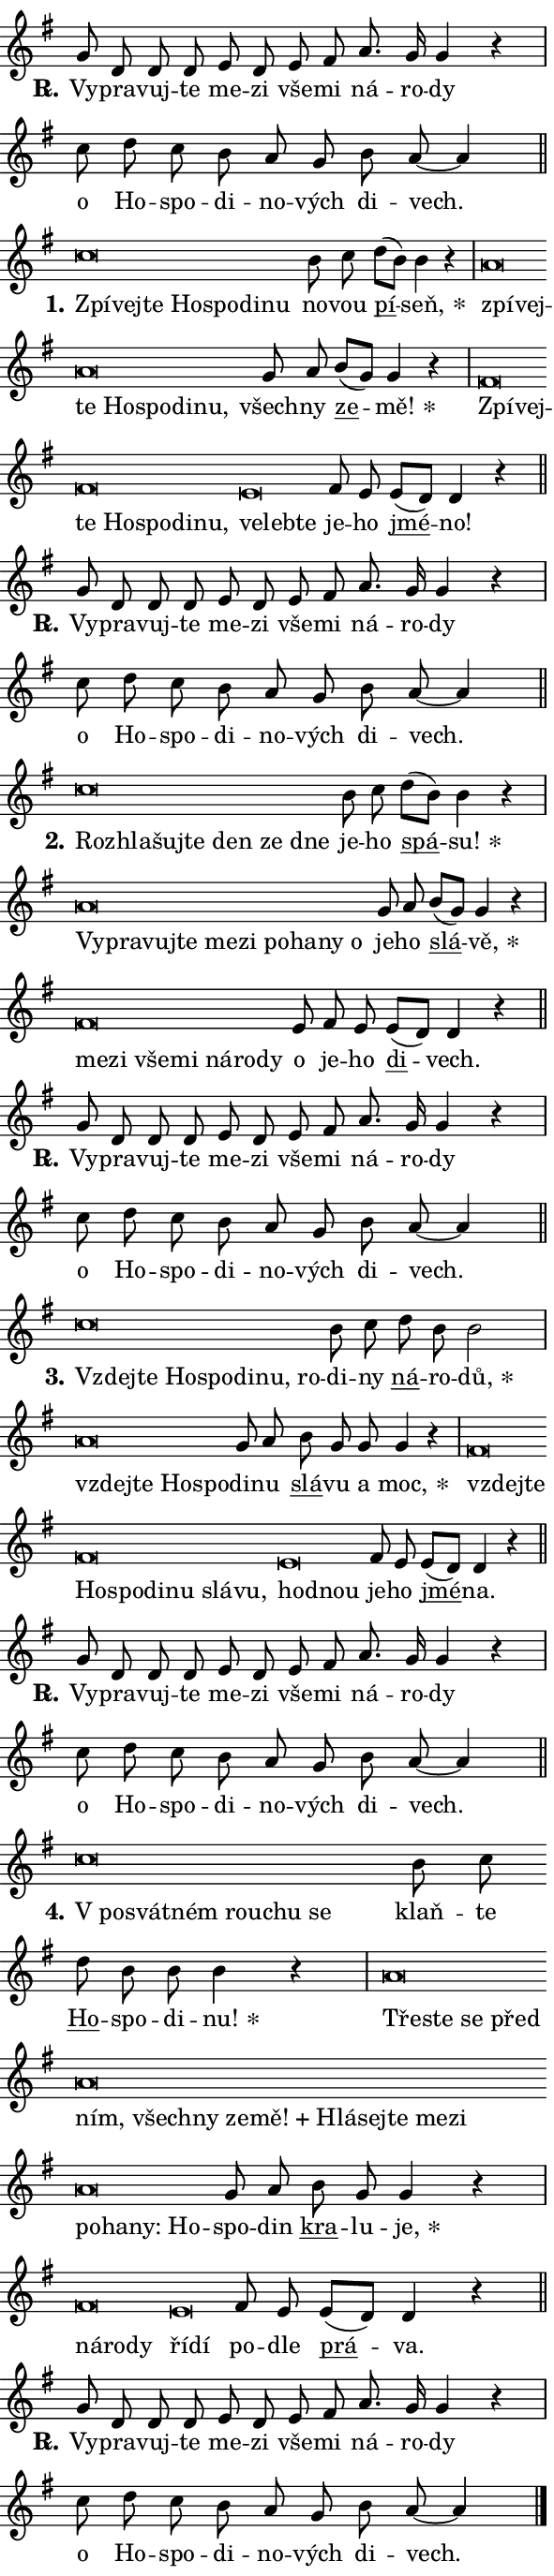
\version "2.24.0"
\header { tagline = "" }
\paper {
  indent = 0\cm
  top-margin = 0\cm
  right-margin = 0.13\cm % to fit lyric hyphens
  bottom-margin = 0\cm
  left-margin = 0\cm
  paper-width = 10\cm
  page-breaking = #ly:one-page-breaking
  system-system-spacing.basic-distance = #11
  score-system-spacing.basic-distance = #11
  ragged-last = ##f
}


%% Author: Thomas Morley
%% https://lists.gnu.org/archive/html/lilypond-user/2020-05/msg00002.html
#(define (line-position grob)
"Returns position of @var[grob} in current system:
   @code{'start}, if at first time-step
   @code{'end}, if at last time-step
   @code{'middle} otherwise
"
  (let* ((col (ly:item-get-column grob))
         (ln (ly:grob-object col 'left-neighbor))
         (rn (ly:grob-object col 'right-neighbor))
         (col-to-check-left (if (ly:grob? ln) ln col))
         (col-to-check-right (if (ly:grob? rn) rn col))
         (break-dir-left
           (and
             (ly:grob-property col-to-check-left 'non-musical #f)
             (ly:item-break-dir col-to-check-left)))
         (break-dir-right
           (and
             (ly:grob-property col-to-check-right 'non-musical #f)
             (ly:item-break-dir col-to-check-right))))
        (cond ((eqv? 1 break-dir-left) 'start)
              ((eqv? -1 break-dir-right) 'end)
              (else 'middle))))

#(define (tranparent-at-line-position vctor)
  (lambda (grob)
  "Relying on @code{line-position} select the relevant enry from @var{vctor}.
Used to determine transparency,"
    (case (line-position grob)
      ((end) (not (vector-ref vctor 0)))
      ((middle) (not (vector-ref vctor 1)))
      ((start) (not (vector-ref vctor 2))))))

noteHeadBreakVisibility =
#(define-music-function (break-visibility)(vector?)
"Makes @code{NoteHead}s transparent relying on @var{break-visibility}"
#{
  \override NoteHead.transparent =
    #(tranparent-at-line-position break-visibility)
#})

#(define delete-ledgers-for-transparent-note-heads
  (lambda (grob)
    "Reads whether a @code{NoteHead} is transparent.
If so this @code{NoteHead} is removed from @code{'note-heads} from
@var{grob}, which is supposed to be @code{LedgerLineSpanner}.
As a result ledgers are not printed for this @code{NoteHead}"
    (let* ((nhds-array (ly:grob-object grob 'note-heads))
           (nhds-list
             (if (ly:grob-array? nhds-array)
                 (ly:grob-array->list nhds-array)
                 '()))
           ;; Relies on the transparent-property being done before
           ;; Staff.LedgerLineSpanner.after-line-breaking is executed.
           ;; This is fragile ...
           (to-keep
             (remove
               (lambda (nhd)
                 (ly:grob-property nhd 'transparent #f))
               nhds-list)))
      ;; TODO find a better method to iterate over grob-arrays, similiar
      ;; to filter/remove etc for lists
      ;; For now rebuilt from scratch
      (set! (ly:grob-object grob 'note-heads)  '())
      (for-each
        (lambda (nhd)
          (ly:pointer-group-interface::add-grob grob 'note-heads nhd))
        to-keep))))

squashNotes = {
  \override NoteHead.X-extent = #'(-0.2 . 0.2)
  \override NoteHead.Y-extent = #'(-0.75 . 0)
  \override NoteHead.stencil =
    #(lambda (grob)
       (let ((pos (ly:grob-property grob 'staff-position)))
         (begin
           (if (< pos -7) (display "ERROR: Lower brevis then expected\n") (display ""))
           (if (<= pos -6) ly:text-interface::print ly:note-head::print))))
}
unSquashNotes = {
  \revert NoteHead.X-extent
  \revert NoteHead.Y-extent
  \revert NoteHead.stencil
}

hideNotes = \noteHeadBreakVisibility #begin-of-line-visible
unHideNotes = \noteHeadBreakVisibility #all-visible

% work-around for resetting accidentals
% https://lilypond.org/doc/v2.23/Documentation/notation/displaying-rhythms#unmetered-music
cadenzaMeasure = {
  \cadenzaOff
  \partial 1024 s1024
  \cadenzaOn
}

#(define-markup-command (accent layout props text) (markup?)
  "Underline accented syllable"
  (interpret-markup layout props
    #{\markup \override #'(offset . 4.3) \underline { #text }#}))

responsum = \markup \concat {
  "R" \hspace #-1.05 \path #0.1 #'((moveto 0 0.07) (lineto 0.9 0.8)) \hspace #0.05 "."
}

spaceSize = #0.6828661417322834 % exact space size for TeX Gyre Schola

\layout {
  \context {
    \Staff
    \remove "Time_signature_engraver"
    \override LedgerLineSpanner.after-line-breaking = #delete-ledgers-for-transparent-note-heads
  }
  \context {
    \Lyrics {
      \override LyricSpace.minimum-distance = \spaceSize
      \override LyricText.font-name = #"TeX Gyre Schola"
      \override LyricText.font-size = 1
      \override StanzaNumber.font-name = #"TeX Gyre Schola Bold"
      \override StanzaNumber.font-size = 1
    }
  }
  \context {
    \Score 
    \override NoteHead.text =
      #(lambda (grob) 
        (let ((pos (ly:grob-property grob 'staff-position)))
          #{\markup {
            \combine
              \halign #-0.55 \raise #(if (= pos -6) 0 0.5) \override #'(thickness . 2) \draw-line #'(3.2 . 0)
              \musicglyph "noteheads.sM1"
          }#}))
  }
}

% magnetic-lyrics.ily
%
%   written by
%     Jean Abou Samra <jean@abou-samra.fr>
%     Werner Lemberg <wl@gnu.org>
%
%   adapted by
%     Jiri Hon <jiri.hon@gmail.com>
%
% Version 2022-Apr-15

% https://www.mail-archive.com/lilypond-user@gnu.org/msg149350.html

#(define (Left_hyphen_pointer_engraver context)
   "Collect syllable-hyphen-syllable occurrences in lyrics and store
them in properties.  This engraver only looks to the left.  For
example, if the lyrics input is @code{foo -- bar}, it does the
following.

@itemize @bullet
@item
Set the @code{text} property of the @code{LyricHyphen} grob between
@q{foo} and @q{bar} to @code{foo}.

@item
Set the @code{left-hyphen} property of the @code{LyricText} grob with
text @q{foo} to the @code{LyricHyphen} grob between @q{foo} and
@q{bar}.
@end itemize

Use this auxiliary engraver in combination with the
@code{lyric-@/text::@/apply-@/magnetic-@/offset!} hook."
   (let ((hyphen #f)
         (text #f))
     (make-engraver
      (acknowledgers
       ((lyric-syllable-interface engraver grob source-engraver)
        (set! text grob)))
      (end-acknowledgers
       ((lyric-hyphen-interface engraver grob source-engraver)
        ;(when (not (grob::has-interface grob 'lyric-space-interface))
          (set! hyphen grob)));)
      ((stop-translation-timestep engraver)
       (when (and text hyphen)
         (ly:grob-set-object! text 'left-hyphen hyphen))
       (set! text #f)
       (set! hyphen #f)))))

#(define (lyric-text::apply-magnetic-offset! grob)
   "If the space between two syllables is less than the value in
property @code{LyricText@/.details@/.squash-threshold}, move the right
syllable to the left so that it gets concatenated with the left
syllable.

Use this function as a hook for
@code{LyricText@/.after-@/line-@/breaking} if the
@code{Left_@/hyphen_@/pointer_@/engraver} is active."
   (let ((hyphen (ly:grob-object grob 'left-hyphen #f)))
     (when hyphen
       (let ((left-text (ly:spanner-bound hyphen LEFT)))
         (when (grob::has-interface left-text 'lyric-syllable-interface)
           (let* ((common (ly:grob-common-refpoint grob left-text X))
                  (this-x-ext (ly:grob-extent grob common X))
                  (left-x-ext
                   (begin
                     ;; Trigger magnetism for left-text.
                     (ly:grob-property left-text 'after-line-breaking)
                     (ly:grob-extent left-text common X)))
                  ;; `delta` is the gap width between two syllables.
                  (delta (- (interval-start this-x-ext)
                            (interval-end left-x-ext)))
                  (details (ly:grob-property grob 'details))
                  (threshold (assoc-get 'squash-threshold details 0.2)))
             (when (< delta threshold)
               (let* (;; We have to manipulate the input text so that
                      ;; ligatures crossing syllable boundaries are not
                      ;; disabled.  For languages based on the Latin
                      ;; script this is essentially a beautification.
                      ;; However, for non-Western scripts it can be a
                      ;; necessity.
                      (lt (ly:grob-property left-text 'text))
                      (rt (ly:grob-property grob 'text))
                      (is-space (grob::has-interface hyphen 'lyric-space-interface))
                      (space (if is-space " " ""))
                      (extra-delta (if is-space spaceSize 0))
                      ;; Append new syllable.
                      (ltrt-space (if (and (string? lt) (string? rt))
                                (string-append lt space rt)
                                (make-concat-markup (list lt space rt))))
                      ;; Right-align `ltrt` to the right side.
                      (ltrt-space-markup (grob-interpret-markup
                               grob
                               (make-translate-markup
                                (cons (interval-length this-x-ext) 0)
                                (make-right-align-markup ltrt-space)))))
                 (begin
                   ;; Don't print `left-text`.
                   (ly:grob-set-property! left-text 'stencil #f)
                   ;; Set text and stencil (which holds all collected
                   ;; syllables so far) and shift it to the left.
                   (ly:grob-set-property! grob 'text ltrt-space)
                   (ly:grob-set-property! grob 'stencil ltrt-space-markup)
                   (ly:grob-translate-axis! grob (- (- delta extra-delta)) X))))))))))


#(define (lyric-hyphen::displace-bounds-first grob)
   ;; Make very sure this callback isn't triggered too early.
   (let ((left (ly:spanner-bound grob LEFT))
         (right (ly:spanner-bound grob RIGHT)))
     (ly:grob-property left 'after-line-breaking)
     (ly:grob-property right 'after-line-breaking)
     (ly:lyric-hyphen::print grob)))

squashThreshold = #0.4

\layout {
  \context {
    \Lyrics
    \consists #Left_hyphen_pointer_engraver
    \override LyricText.after-line-breaking =
      #lyric-text::apply-magnetic-offset!
    \override LyricHyphen.stencil = #lyric-hyphen::displace-bounds-first
    \override LyricText.details.squash-threshold = \squashThreshold
    \override LyricHyphen.minimum-distance = 0
    \override LyricHyphen.minimum-length = \squashThreshold
  }
}

squashText = \override LyricText.details.squash-threshold = 9999
unSquashText = \override LyricText.details.squash-threshold = \squashThreshold

leftText = \override LyricText.self-alignment-X = #LEFT
unLeftText = \revert LyricText.self-alignment-X

starOffset = #(lambda (grob) 
                (let ((x_offset (ly:self-alignment-interface::aligned-on-x-parent grob)))
                  (if (= x_offset 0) 0 (+ x_offset 1.2))))

star = #(define-music-function (syllable)(string?)
"Append star separator at the end of a syllable"
#{
  \once \override LyricText.X-offset = #starOffset
  \lyricmode { \markup {
    #syllable
    \override #'((font-name . "TeX Gyre Schola Bold")) \hspace #0.2 \lower #0.65 \larger "*"
  } }
#})

starAccent = #(define-music-function (syllable)(string?)
"Append star separator at the end of a syllable and make accent"
#{
  \once \override LyricText.X-offset = #starOffset
  \lyricmode { \markup {
    \accent #syllable
    \override #'((font-name . "TeX Gyre Schola Bold")) \hspace #0.2 \lower #0.65 \larger "*"
  } }
#})

breath = #(define-music-function (syllable)(string?)
"Append breathing indicator at the end of a syllable"
#{
  \lyricmode { \markup { #syllable "+" } }
#})

optionalBreath = #(define-music-function (syllable)(string?)
"Append optional breathing indicator at the end of a syllable"
#{
  \lyricmode { \markup { #syllable "(+)" } }
#})


\score {
    <<
        \new Voice = "melody" { \cadenzaOn \key g \major \relative { g'8 d d d e d e fis \bar "" a8. g16 g4 r \cadenzaMeasure \bar "|" c8 d c b \bar "" a g b a~ a4 \cadenzaMeasure \bar "||" \break } }
        \new Lyrics \lyricsto "melody" { \lyricmode { \set stanza = \responsum
Vy -- pra -- vuj -- te me -- zi vše -- mi ná -- ro -- dy o Ho -- spo -- di -- no -- vých di -- vech. } }
    >>
    \layout {}
}

\score {
    <<
        \new Voice = "melody" { \cadenzaOn \key g \major \relative { \squashNotes c''\breve*1/16 \hideNotes \breve*1/16 \bar "" \breve*1/16 \bar "" \breve*1/16 \bar "" \breve*1/16 \bar "" \breve*1/16 \breve*1/16 \bar "" \unHideNotes \unSquashNotes b8 c \bar "" d[( b)] b4 r \cadenzaMeasure \bar "|" \squashNotes a\breve*1/16 \hideNotes \breve*1/16 \bar "" \breve*1/16 \bar "" \breve*1/16 \bar "" \breve*1/16 \bar "" \breve*1/16 \breve*1/16 \bar "" \unHideNotes \unSquashNotes g8 a \bar "" b[( g)] g4 r \cadenzaMeasure \bar "|" \squashNotes fis\breve*1/16 \hideNotes \breve*1/16 \bar "" \breve*1/16 \bar "" \breve*1/16 \bar "" \breve*1/16 \bar "" \breve*1/16 \breve*1/16 \bar "" \unHideNotes \unSquashNotes \squashNotes e\breve*1/16 \hideNotes \breve*1/16 \breve*1/16 \bar "" \unHideNotes \unSquashNotes fis8 e \bar "" e[( d)] d4 r \cadenzaMeasure \bar "||" \break } }
        \new Lyrics \lyricsto "melody" { \lyricmode { \set stanza = "1."
\leftText Zpí -- \squashText vej -- te Ho -- spo -- di -- nu \unLeftText \unSquashText no -- vou \markup \accent pí -- \star seň, \leftText zpí -- \squashText vej -- te Ho -- spo -- di -- nu, \unLeftText \unSquashText všech -- ny \markup \accent ze -- \star mě! \leftText Zpí -- \squashText vej -- te Ho -- spo -- di -- nu, \unSquashText ve -- \squashText leb -- te \unLeftText \unSquashText je -- ho \markup \accent jmé -- no! } }
    >>
    \layout {}
}

\score {
    <<
        \new Voice = "melody" { \cadenzaOn \key g \major \relative { g'8 d d d e d e fis \bar "" a8. g16 g4 r \cadenzaMeasure \bar "|" c8 d c b \bar "" a g b a~ a4 \cadenzaMeasure \bar "||" \break } }
        \new Lyrics \lyricsto "melody" { \lyricmode { \set stanza = \responsum
Vy -- pra -- vuj -- te me -- zi vše -- mi ná -- ro -- dy o Ho -- spo -- di -- no -- vých di -- vech. } }
    >>
    \layout {}
}

\score {
    <<
        \new Voice = "melody" { \cadenzaOn \key g \major \relative { \squashNotes c''\breve*1/16 \hideNotes \breve*1/16 \bar "" \breve*1/16 \bar "" \breve*1/16 \bar "" \breve*1/16 \bar "" \breve*1/16 \breve*1/16 \bar "" \unHideNotes \unSquashNotes b8 c \bar "" d[( b)] b4 r \cadenzaMeasure \bar "|" \squashNotes a\breve*1/16 \hideNotes \breve*1/16 \bar "" \breve*1/16 \bar "" \breve*1/16 \bar "" \breve*1/16 \bar "" \breve*1/16 \bar "" \breve*1/16 \bar "" \breve*1/16 \bar "" \breve*1/16 \breve*1/16 \bar "" \unHideNotes \unSquashNotes g8 a \bar "" b[( g)] g4 r \cadenzaMeasure \bar "|" \squashNotes fis\breve*1/16 \hideNotes \breve*1/16 \bar "" \breve*1/16 \bar "" \breve*1/16 \bar "" \breve*1/16 \bar "" \breve*1/16 \breve*1/16 \bar "" \unHideNotes \unSquashNotes e8 fis8 e \bar "" e[( d)] d4 r \cadenzaMeasure \bar "||" \break } }
        \new Lyrics \lyricsto "melody" { \lyricmode { \set stanza = "2."
\leftText Roz -- \squashText hla -- šuj -- te den ze dne \unLeftText \unSquashText je -- ho \markup \accent spá -- \star su! \leftText Vy -- \squashText pra -- vuj -- te me -- zi po -- ha -- ny o \unLeftText \unSquashText je -- ho \markup \accent slá -- \star vě, \leftText me -- \squashText zi vše -- mi ná -- ro -- dy \unLeftText \unSquashText o je -- ho \markup \accent di -- vech. } }
    >>
    \layout {}
}

\score {
    <<
        \new Voice = "melody" { \cadenzaOn \key g \major \relative { g'8 d d d e d e fis \bar "" a8. g16 g4 r \cadenzaMeasure \bar "|" c8 d c b \bar "" a g b a~ a4 \cadenzaMeasure \bar "||" \break } }
        \new Lyrics \lyricsto "melody" { \lyricmode { \set stanza = \responsum
Vy -- pra -- vuj -- te me -- zi vše -- mi ná -- ro -- dy o Ho -- spo -- di -- no -- vých di -- vech. } }
    >>
    \layout {}
}

\score {
    <<
        \new Voice = "melody" { \cadenzaOn \key g \major \relative { \squashNotes c''\breve*1/16 \hideNotes \breve*1/16 \bar "" \breve*1/16 \bar "" \breve*1/16 \bar "" \breve*1/16 \bar "" \breve*1/16 \breve*1/16 \bar "" \unHideNotes \unSquashNotes b8 c \bar "" d b b2 \cadenzaMeasure \bar "|" \squashNotes a\breve*1/16 \hideNotes \breve*1/16 \bar "" \breve*1/16 \breve*1/16 \bar "" \unHideNotes \unSquashNotes g8 a \bar "" b g g g4 r \cadenzaMeasure \bar "|" \squashNotes fis\breve*1/16 \hideNotes \breve*1/16 \bar "" \breve*1/16 \bar "" \breve*1/16 \bar "" \breve*1/16 \bar "" \breve*1/16 \bar "" \breve*1/16 \breve*1/16 \bar "" \unHideNotes \unSquashNotes \squashNotes e\breve*1/16 \hideNotes \breve*1/16 \bar "" \unHideNotes \unSquashNotes fis8 e \bar "" e[( d)] d4 r \cadenzaMeasure \bar "||" \break } }
        \new Lyrics \lyricsto "melody" { \lyricmode { \set stanza = "3."
\leftText Vzdej -- \squashText te Ho -- spo -- di -- nu, ro -- \unLeftText \unSquashText di -- ny \markup \accent ná -- ro -- \star dů, \leftText vzdej -- \squashText te Ho -- spo -- \unLeftText \unSquashText di -- nu \markup \accent slá -- vu a \star moc, \leftText vzdej -- \squashText te Ho -- spo -- di -- nu slá -- vu, \unSquashText hod -- \squashText nou \unLeftText \unSquashText je -- ho \markup \accent jmé -- na. } }
    >>
    \layout {}
}

\score {
    <<
        \new Voice = "melody" { \cadenzaOn \key g \major \relative { g'8 d d d e d e fis \bar "" a8. g16 g4 r \cadenzaMeasure \bar "|" c8 d c b \bar "" a g b a~ a4 \cadenzaMeasure \bar "||" \break } }
        \new Lyrics \lyricsto "melody" { \lyricmode { \set stanza = \responsum
Vy -- pra -- vuj -- te me -- zi vše -- mi ná -- ro -- dy o Ho -- spo -- di -- no -- vých di -- vech. } }
    >>
    \layout {}
}

\score {
    <<
        \new Voice = "melody" { \cadenzaOn \key g \major \relative { \squashNotes c''\breve*1/16 \hideNotes \breve*1/16 \bar "" \breve*1/16 \bar "" \breve*1/16 \bar "" \breve*1/16 \breve*1/16 \bar "" \unHideNotes \unSquashNotes b8 c \bar "" d b b b4 r \cadenzaMeasure \bar "|" \squashNotes a\breve*1/16 \hideNotes \breve*1/16 \bar "" \breve*1/16 \bar "" \breve*1/16 \bar "" \breve*1/16 \bar "" \breve*1/16 \bar "" \breve*1/16 \bar "" \breve*1/16 \bar "" \breve*1/16 \bar "" \breve*1/16 \bar "" \breve*1/16 \bar "" \breve*1/16 \bar "" \breve*1/16 \bar "" \breve*1/16 \bar "" \breve*1/16 \bar "" \breve*1/16 \bar "" \breve*1/16 \breve*1/16 \bar "" \unHideNotes \unSquashNotes g8 a \bar "" b g g4 r \cadenzaMeasure \bar "|" \squashNotes fis\breve*1/16 \hideNotes \breve*1/16 \breve*1/16 \bar "" \unHideNotes \unSquashNotes \squashNotes e\breve*1/16 \hideNotes \breve*1/16 \bar "" \unHideNotes \unSquashNotes fis8 e \bar "" e[( d)] d4 r \cadenzaMeasure \bar "||" \break } }
        \new Lyrics \lyricsto "melody" { \lyricmode { \set stanza = "4."
\leftText "V po" -- \squashText svát -- ném rou -- chu se \unLeftText \unSquashText klaň -- te \markup \accent Ho -- spo -- di -- \star nu! \leftText Tře -- \squashText ste se před ním, všech -- ny ze -- \breath "mě!" Hlá -- sej -- te me -- zi po -- ha -- ny: Ho -- \unLeftText \unSquashText spo -- din \markup \accent kra -- lu -- \star je, \leftText ná -- \squashText ro -- dy \unSquashText ří -- \squashText dí \unLeftText \unSquashText po -- dle \markup \accent prá -- va. } }
    >>
    \layout {}
}

\score {
    <<
        \new Voice = "melody" { \cadenzaOn \key g \major \relative { g'8 d d d e d e fis \bar "" a8. g16 g4 r \cadenzaMeasure \bar "|" c8 d c b \bar "" a g b a~ a4 \cadenzaMeasure \bar "||" \break } \bar "|." }
        \new Lyrics \lyricsto "melody" { \lyricmode { \set stanza = \responsum
Vy -- pra -- vuj -- te me -- zi vše -- mi ná -- ro -- dy o Ho -- spo -- di -- no -- vých di -- vech. } }
    >>
    \layout {}
}
